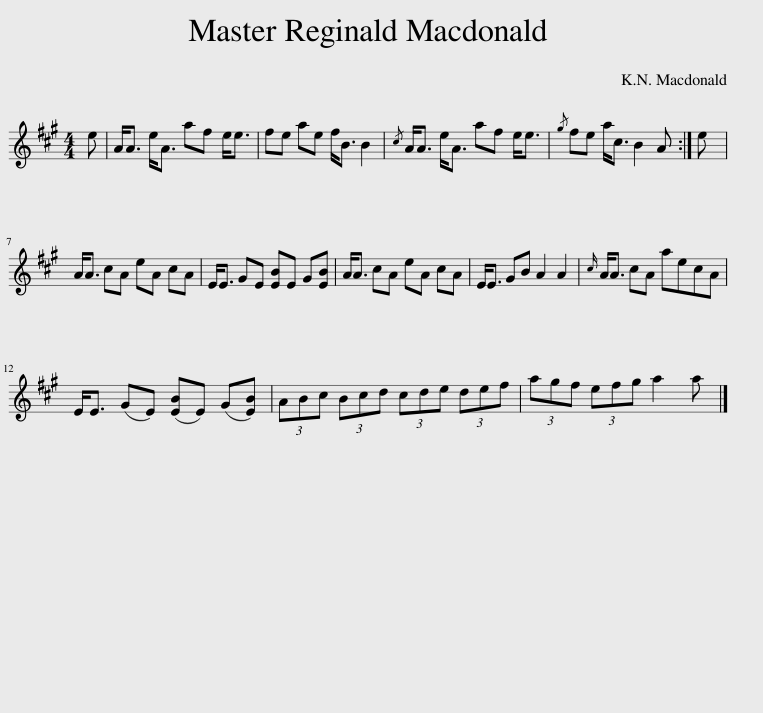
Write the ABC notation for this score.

X:1
L:1/8
M:4/4
I:linebreak $
K:A
V:1 treble
V:1
 e | A<A e<A af e<e | fe ae f<B B2 |{/c} A<A e<A af e<e |{/g} fe a<c B2 A :| %5
 e |$ A<A cA eA cA | E<E GE [EB]E G[EB] | A<A cA eA cA | E<E GB A2 A2 | %10
{c} A<A cA aecA |$ E<E (GE) ([EB]E) (G[EB]) | (3ABc (3Bcd (3cde (3def | (3agf (3efg a2 a |] %14
